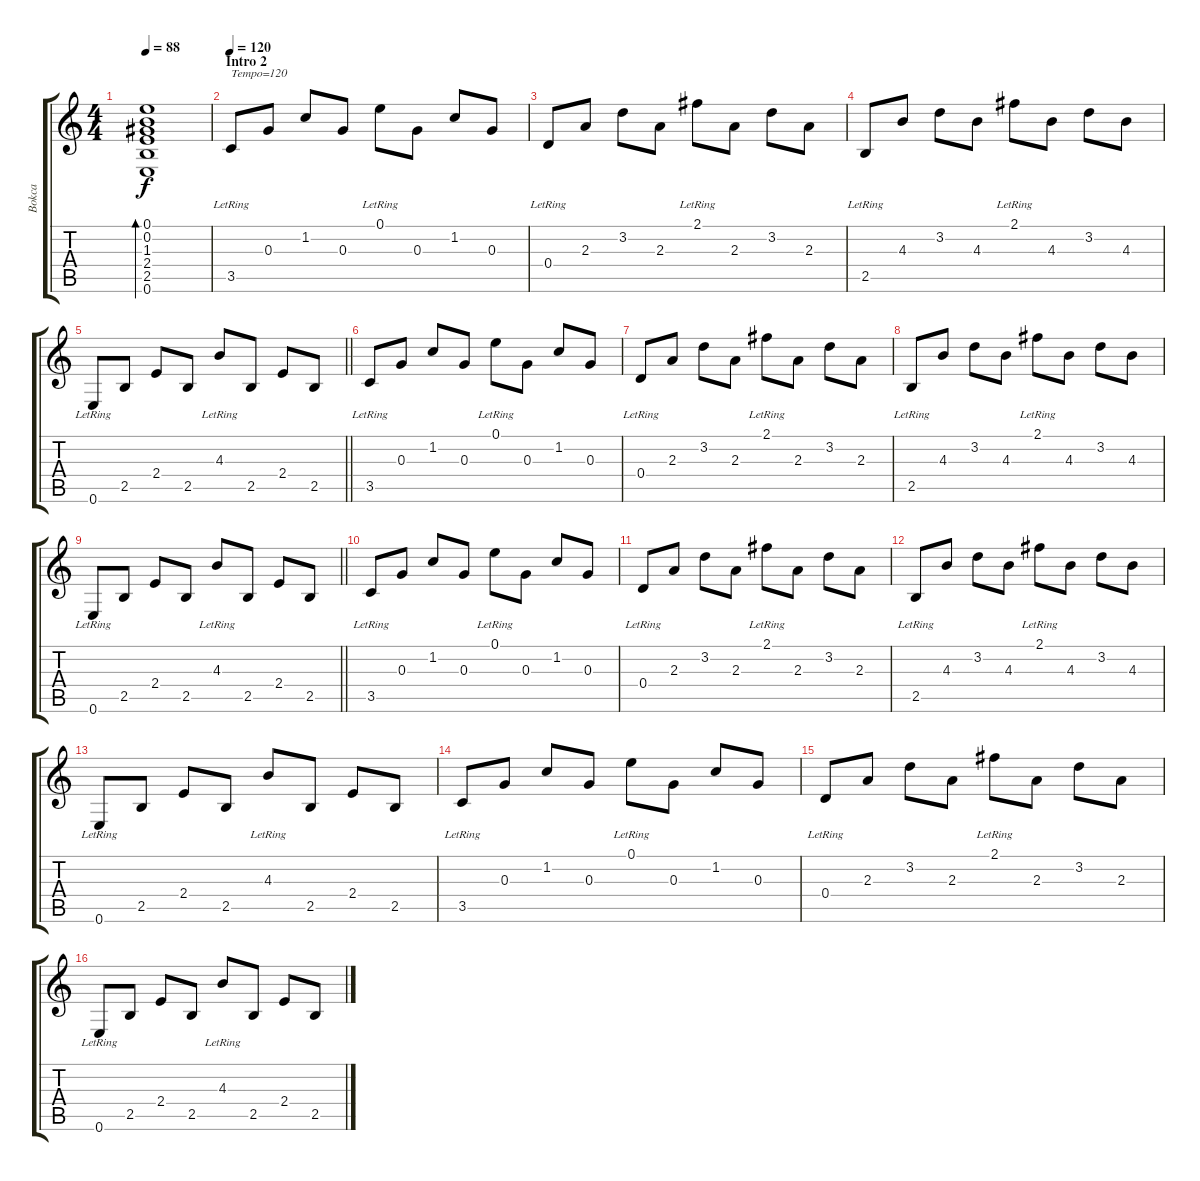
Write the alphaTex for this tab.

\track ("Bokca" "Bokca") {instrument acousticguitarnylon}
\staff {score tabs}
\tuning (E4 B3 G3 D3 A2 E2) {hide}
\ts (4 4)
\tempo 88
\clef g2
\ks c
(0.1 0.2 1.3 2.4 2.5 0.6).1{bd 240 dy f} |
\section ("" "Intro 2")
\tempo 120
3.5{lr}.8{txt "Tempo=120"} 0.3.8 1.2.8 0.3.8 0.1{lr}.8 0.3.8 1.2.8 0.3.8 |
0.4{lr}.8 2.3.8 3.2.8 2.3.8 2.1{lr}.8 2.3.8 3.2.8 2.3.8 |
2.5{lr}.8 4.3.8 3.2.8 4.3.8 2.1{lr}.8 4.3.8 3.2.8 4.3.8 |
\barLineRight lightlight
0.6{lr}.8 2.5.8 2.4.8 2.5.8 4.3{lr}.8 2.5.8 2.4.8 2.5.8 |
3.5{lr}.8 0.3.8 1.2.8 0.3.8 0.1{lr}.8 0.3.8 1.2.8 0.3.8 |
0.4{lr}.8 2.3.8 3.2.8 2.3.8 2.1{lr}.8 2.3.8 3.2.8 2.3.8 |
2.5{lr}.8 4.3.8 3.2.8 4.3.8 2.1{lr}.8 4.3.8 3.2.8 4.3.8 |
\barLineRight lightlight
0.6{lr}.8 2.5.8 2.4.8 2.5.8 4.3{lr}.8 2.5.8 2.4.8 2.5.8 |
3.5{lr}.8 0.3.8 1.2.8 0.3.8 0.1{lr}.8 0.3.8 1.2.8 0.3.8 |
0.4{lr}.8 2.3.8 3.2.8 2.3.8 2.1{lr}.8 2.3.8 3.2.8 2.3.8 |
2.5{lr}.8 4.3.8 3.2.8 4.3.8 2.1{lr}.8 4.3.8 3.2.8 4.3.8 |
0.6{lr}.8 2.5.8 2.4.8 2.5.8 4.3{lr}.8 2.5.8 2.4.8 2.5.8 |
3.5{lr}.8 0.3.8 1.2.8 0.3.8 0.1{lr}.8 0.3.8 1.2.8 0.3.8 |
0.4{lr}.8 2.3.8 3.2.8 2.3.8 2.1{lr}.8 2.3.8 3.2.8 2.3.8 |
0.6{lr}.8 2.5.8 2.4.8 2.5.8 4.3{lr}.8 2.5.8 2.4.8 2.5.8
